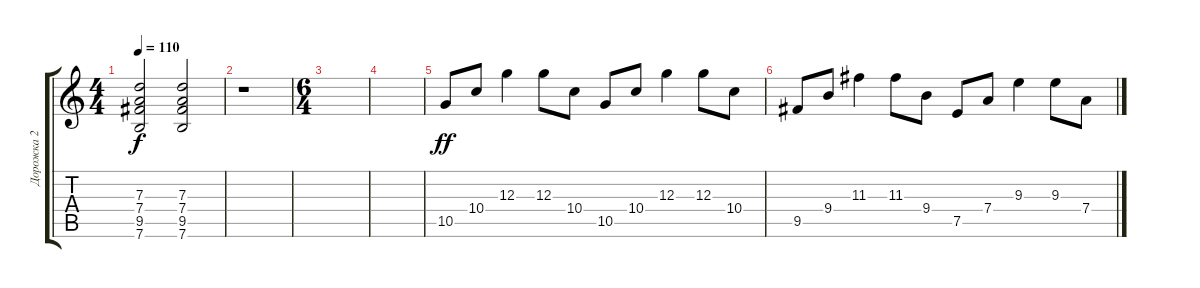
\track ("Дорожка 2" "Дорожка 2") {instrument acousticguitarsteel}
\staff {score tabs}
\tuning (E4 B3 G3 D3 A2 E2) {hide}
\ts (4 4)
\tempo 110
\clef g2
\ks c
(7.3 7.4 9.5 7.6).2{dy f instrument acousticguitarsteel} (7.3 7.4 9.5 7.6).2 |
r.1 |
\ts (6 4)
|
|
10.5.8{dy ff} 10.4.8 12.3.4 12.3.8 10.4.8 10.5.8 10.4.8 12.3.4 12.3.8 10.4.8 |
9.5.8 9.4.8 11.3.4 11.3.8 9.4.8 7.5.8 7.4.8 9.3.4 9.3.8 7.4.8
